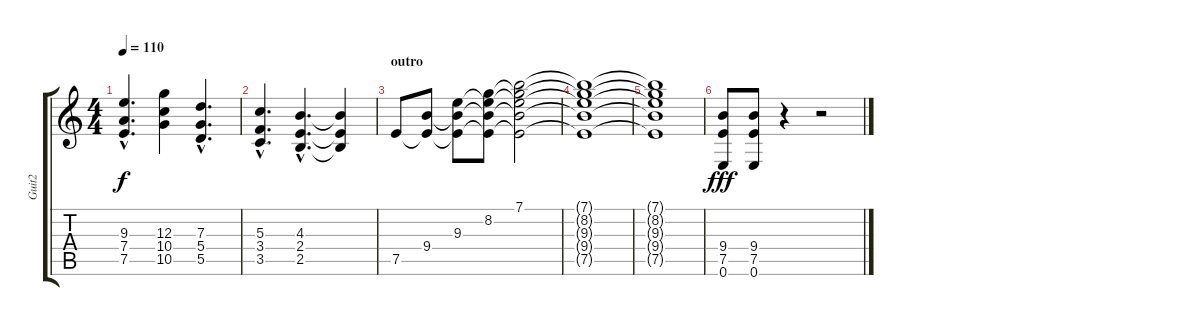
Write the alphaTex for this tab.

\track ("Guit2" "Guit2") {instrument overdrivenguitar}
\staff {score tabs}
\tuning (E4 B3 G3 D3 A2 E2) {hide}
\ts (4 4)
\tempo 110
\clef g2
\ks c
(9.3{hac} 7.4{hac} 7.5{hac}).4{d dy f} (12.3 10.4 10.5).4 (7.3{hac} 5.4{hac} 5.5{hac}).4{d} |
(5.3{hac} 3.4{hac} 3.5{hac}).4{d} (4.3{hac} 2.4{hac} 2.5{hac}).4{d} (4.3{t} 2.4{t} 2.5{t}).4 |
\section ("" "outro")
7.5.8 (9.4 7.5{t}).8 (9.3 9.4{t} 7.5{t}).8 (8.2 9.3{t} 9.4{t} 7.5{t}).8 (7.1 8.2{t} 9.3{t} 9.4{t} 7.5{t}).2 |
(7.1{t} 8.2{t} 9.3{t} 9.4{t} 7.5{t}).1 |
(7.1{t} 8.2{t} 9.3{t} 9.4{t} 7.5{t}).1 |
(9.4 7.5 0.6).8{dy fff} (9.4 7.5 0.6).8 r.4 r.2
